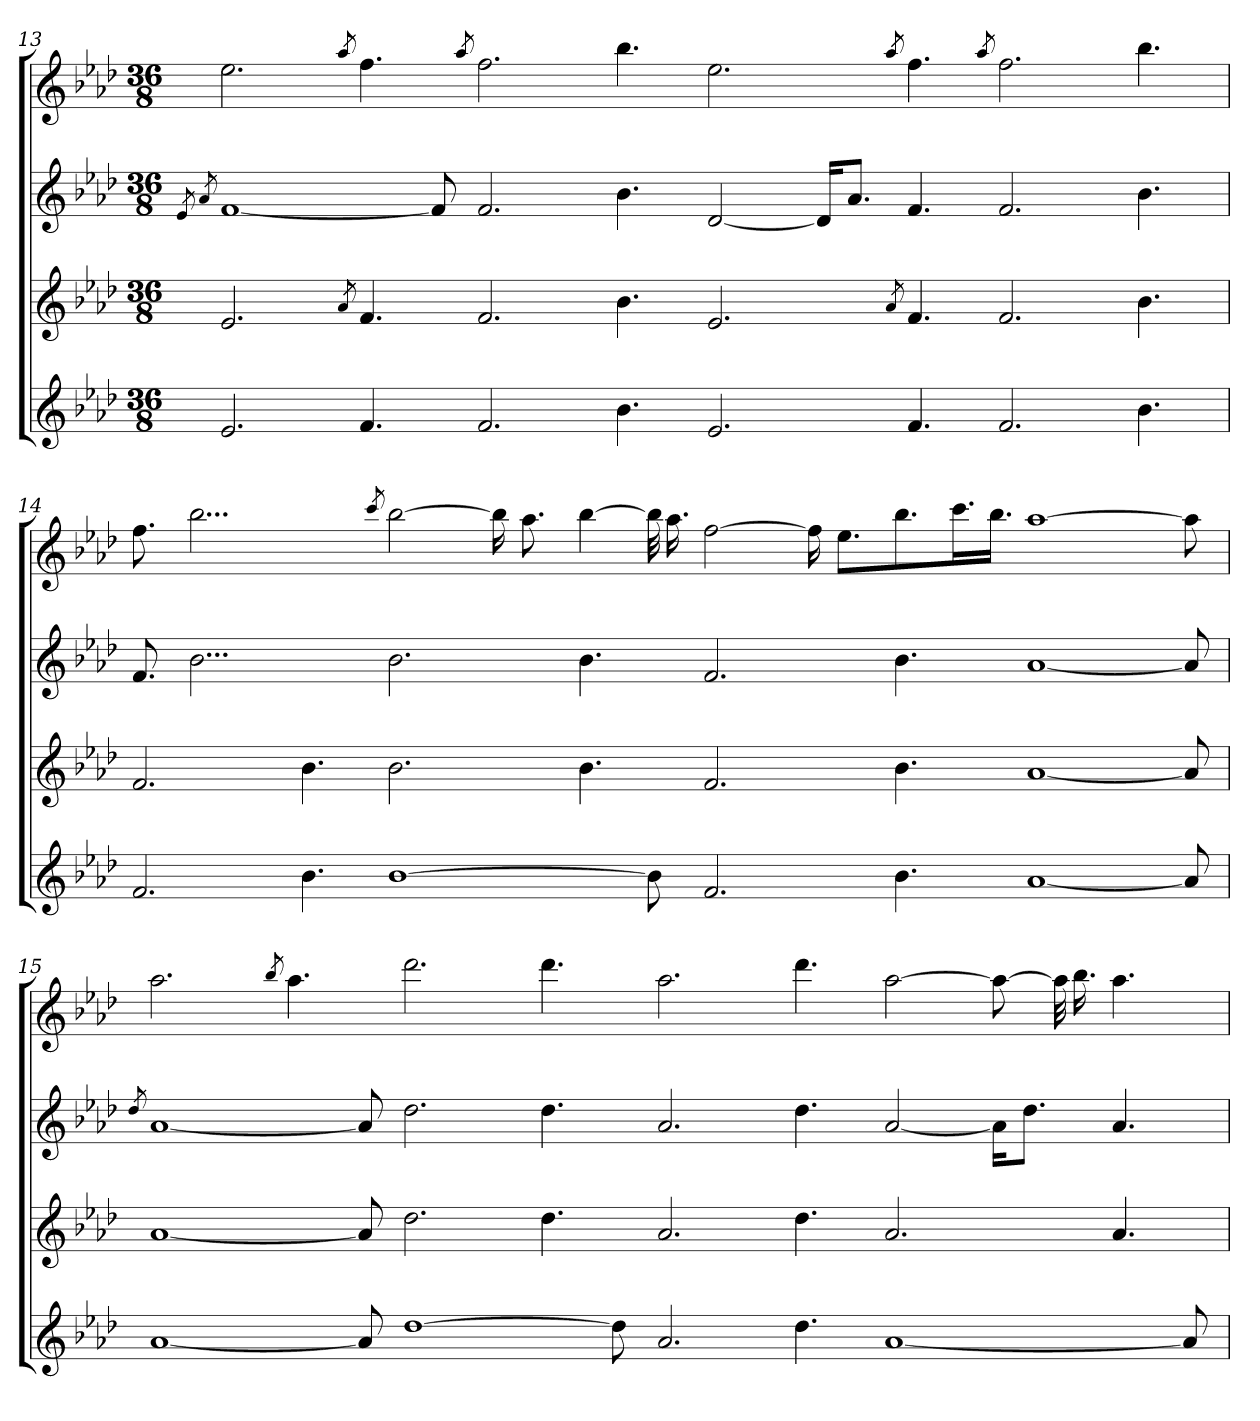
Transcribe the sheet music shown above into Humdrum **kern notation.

**kern	**kern	**kern	**kern
*part4	*part3	*part2	*part1
*staff4	*staff3	*staff2	*staff1
*clefG2	*clefG2	*clefG2	*clefG2
*k[b-e-a-d-]	*k[b-e-a-d-]	*k[b-e-a-d-]	*k[b-e-a-d-]
*M36/8	*M36/8	*M36/8	*M36/8
=13	=13	=13	=13
.	.	8qe-	.
.	.	8qa-	.
2.e-	2.e-	[1f	2.ee-
.	8qa-	.	8qaa-
4.f	4.f	.	4.ff
.	.	8f]	.
.	.	.	8qaa-
2.f	2.f	2.f	2.ff
4.b-	4.b-	4.b-	4.bb-
2.e-	2.e-	[2d-	2.ee-
.	.	16d-/KL]	.
.	.	8.a-/J	.
.	8qa-	.	8qaa-
4.f	4.f	4.f	4.ff
.	.	.	8qaa-
2.f	2.f	2.f	2.ff
4.b-	4.b-	4.b-	4.bb-
=14	=14	=14	=14
2.f	2.f	8.f	8.ff
.	.	2...b-	2...bb-
4.b-	4.b-	.	.
.	.	.	8qccc
[1b-	2.b-	2.b-	[2bb-
.	.	.	16bb-]
.	.	.	8.aa-
.	4.b-	4.b-	[4bb-
8b-]	.	.	32bb-]
.	.	.	16.aa-
2.f	2.f	2.f	[2ff
.	.	.	16ff]
.	.	.	8.ee-\L
4.b-	4.b-	4.b-	8.bb-\
.	.	.	16.ccc\L
.	.	.	16.bb-\JJ
[1a-	[1a-	[1a-	[1aa-
8a-]	8a-]	8a-]	8aa-]
=15	=15	=15	=15
.	.	8qdd-	.
[1a-	[1a-	[1a-	2.aa-
.	.	.	8qbb-
.	.	.	4.aa-
8a-]	8a-]	8a-]	.
[1dd-	2.dd-	2.dd-	2.ddd-
.	4.dd-	4.dd-	4.ddd-
8dd-]	.	.	.
2.a-	2.a-	2.a-	2.aa-
4.dd-	4.dd-	4.dd-	4.ddd-
[1a-	2.a-	[2a-	[2aa-
.	.	16a-\KL]	8aa-_
.	.	8.dd-\J	.
.	.	.	32aa-]
.	.	.	16.bb-
.	4.a-	4.a-	4.aa-
8a-]	.	.	.
=	=	=	=
*-	*-	*-	*-
